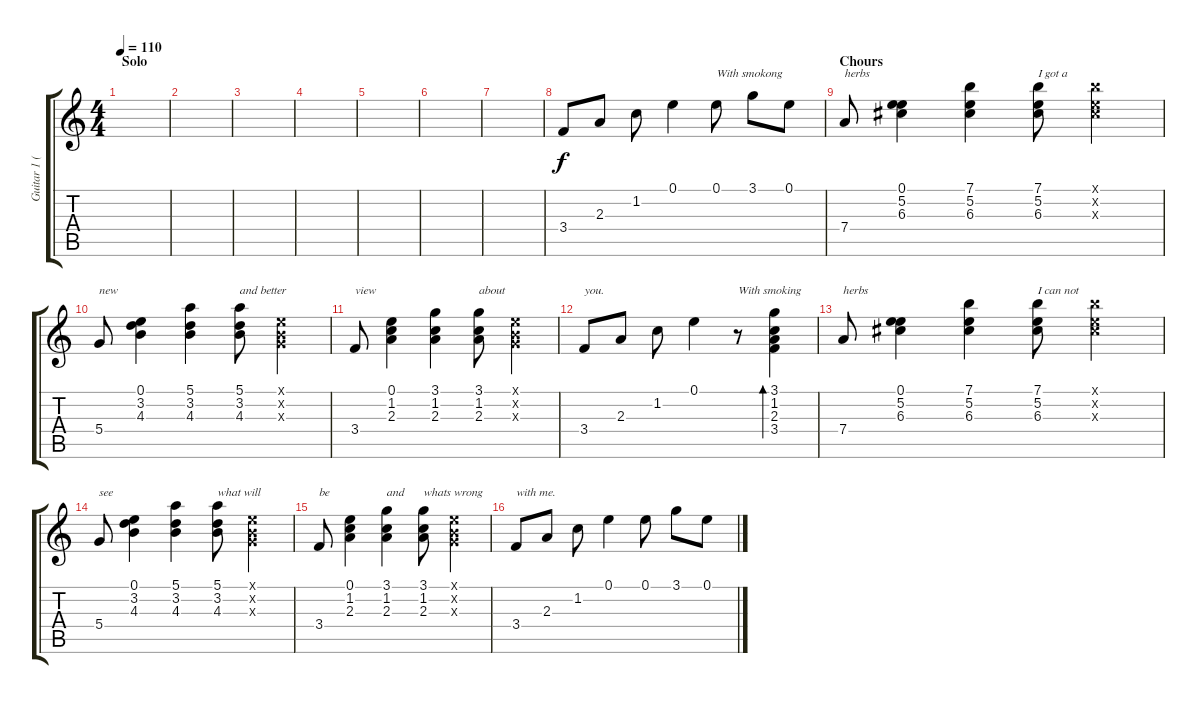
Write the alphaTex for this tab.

\track ("Guitar 1 (Plagy)" "Guitar 1 (") {instrument acousticguitarnylon}
\staff {score tabs}
\tuning (E4 B3 G3 D3 A2 E2) {hide}
\ts (4 4)
\section ("" "Solo")
\tempo 110
\clef g2
\ks c
|
|
|
|
|
|
|
3.4.8 2.3.8 1.2.8 0.1.4 0.1.8{txt "With smokong"} 3.1.8 0.1.8 |
\section ("" "Chours")
7.4.8{txt "herbs"} (0.1 5.2 6.3).4 (7.1 5.2 6.3).4 (7.1 5.2 6.3).8{txt "I got a"} (7.1{x} 5.2{x} 6.3{x}).4 |
5.4.8{txt "new"} (0.1 3.2 4.3).4 (5.1 3.2 4.3).4 (5.1 3.2 4.3).8{txt "and better"} (0.1{x} 0.2{x} 0.3{x}).4 |
3.4.8{txt "view"} (0.1 1.2 2.3).4 (3.1 1.2 2.3).4 (3.1 1.2 2.3).8{txt "about"} (0.1{x} 0.2{x} 0.3{x}).4 |
3.4.8{txt "you."} 2.3.8 1.2.8 0.1.4 r.8{txt "With smoking"} (3.1 1.2 2.3 3.4).4{bd 60} |
7.4.8{txt "herbs"} (0.1 5.2 6.3).4 (7.1 5.2 6.3).4 (7.1 5.2 6.3).8{txt "I can not"} (7.1{x} 5.2{x} 6.3{x}).4 |
5.4.8{txt "see"} (0.1 3.2 4.3).4 (5.1 3.2 4.3).4 (5.1 3.2 4.3).8{txt "what will"} (0.1{x} 0.2{x} 0.3{x}).4 |
3.4.8{txt "be"} (0.1 1.2 2.3).4 (3.1 1.2 2.3).4{txt "and"} (3.1 1.2 2.3).8{txt "whats wrong"} (0.1{x} 0.2{x} 0.3{x}).4 |
3.4.8{txt "with me."} 2.3.8 1.2.8 0.1.4 0.1.8 3.1.8 0.1.8
